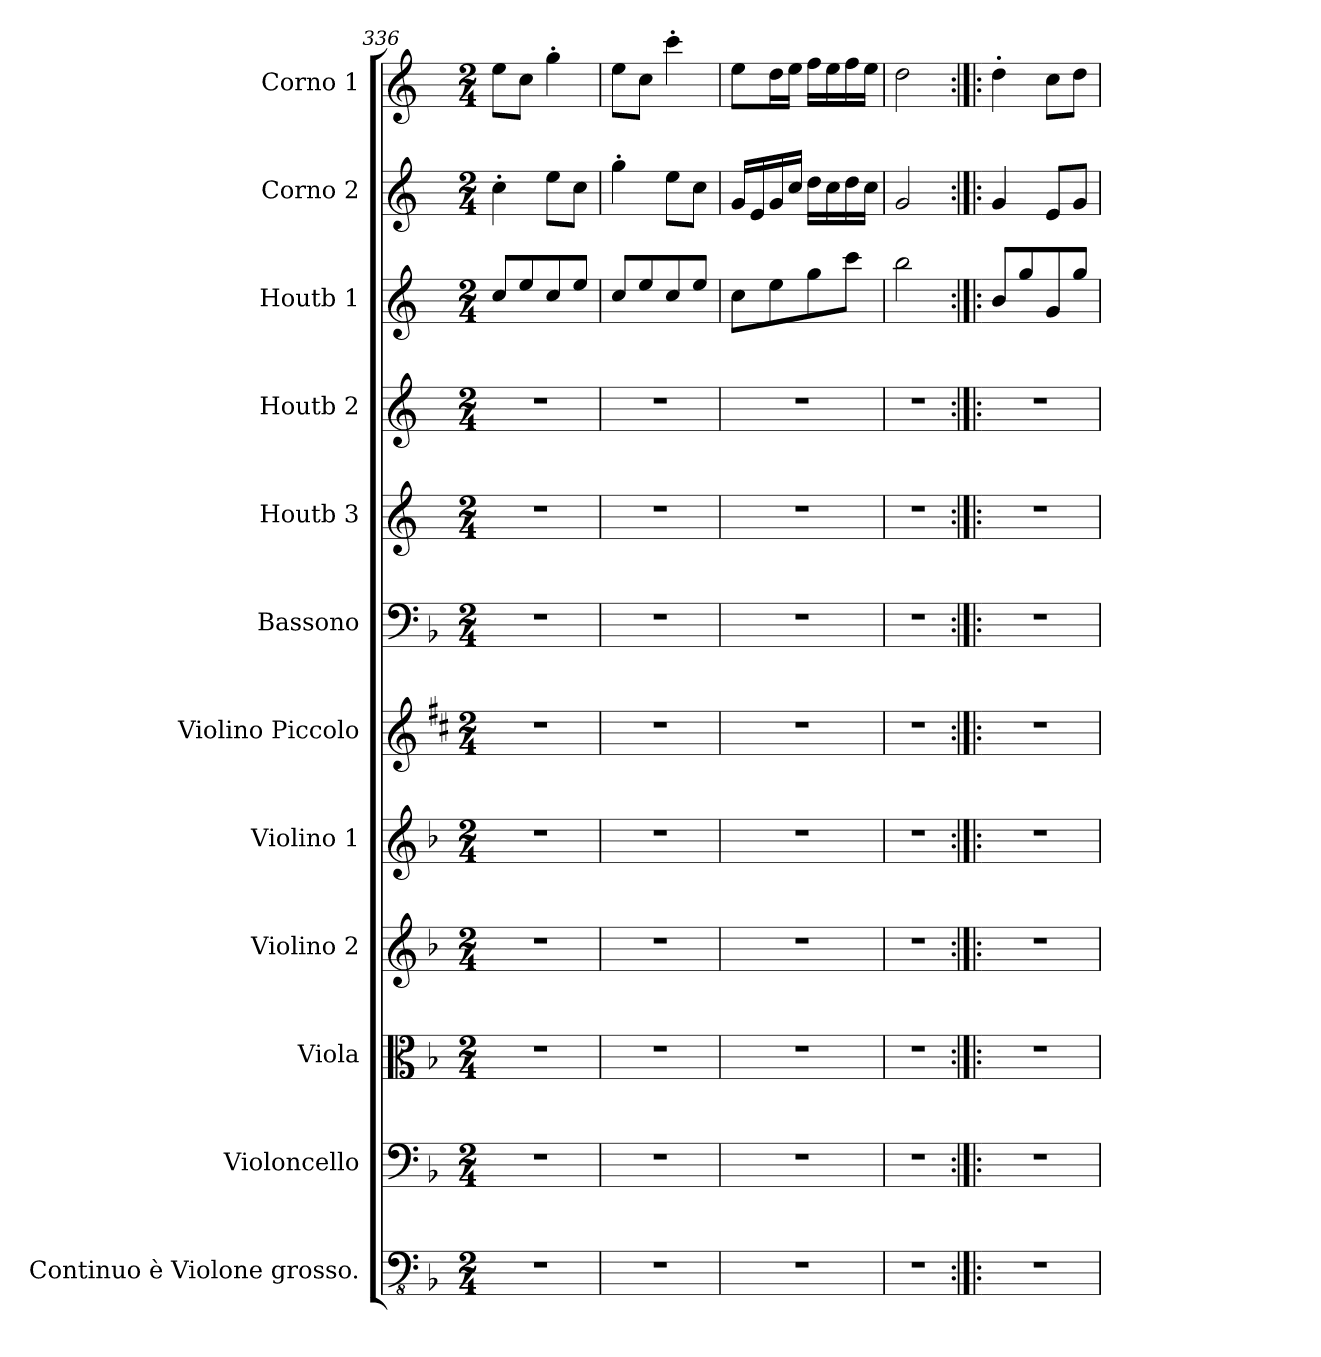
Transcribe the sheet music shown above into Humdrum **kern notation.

**kern	**kern	**kern	**kern	**kern	**kern	**kern	**kern	**kern	**kern	**kern	**kern
*part12	*part11	*part10	*part9	*part8	*part7	*part6	*part5	*part4	*part3	*part2	*part1
*staff12	*staff11	*staff10	*staff9	*staff8	*staff7	*staff6	*staff5	*staff4	*staff3	*staff2	*staff1
*I"Continuo è Violone grosso.	*I"Violoncello	*I"Viola	*I"Violino 2	*I"Violino 1	*I"Violino Piccolo	*I"Bassono	*I"Houtb 3	*I"Houtb 2	*I"Houtb 1	*I"Corno 2	*I"Corno 1
*	*I'Vc	*I'Vla	*I'Vln	*I'Vln	*I'Vln	*I'Bsn	*	*	*	*	*
*clefFv4	*clefF4	*clefC3	*clefG2	*clefG2	*clefG2	*clefF4	*clefG2	*clefG2	*clefG2	*clefG2	*clefG2
*ITrd7c12	*	*	*	*	*ITrd-2c-3	*	*ITrd4c7	*ITrd4c7	*ITrd4c7	*ITrd4c7	*ITrd4c7
*k[b-]	*k[b-]	*k[b-]	*k[b-]	*k[b-]	*k[b-]	*k[b-]	*k[b-]	*k[b-]	*k[b-]	*k[b-]	*k[b-]
*M2/4	*M2/4	*M2/4	*M2/4	*M2/4	*M2/4	*M2/4	*M2/4	*M2/4	*M2/4	*M2/4	*M2/4
=336	=336	=336	=336	=336	=336	=336	=336	=336	=336	=336	=336
2r	2r	2r	2r	2r	2r	2r	2r	2r	8f/L	4f'\	8a\L
.	.	.	.	.	.	.	.	.	8a/	.	8f\J
.	.	.	.	.	.	.	.	.	8f/	8a\L	4cc'\
.	.	.	.	.	.	.	.	.	8a/J	8f\J	.
=337	=337	=337	=337	=337	=337	=337	=337	=337	=337	=337	=337
2r	2r	2r	2r	2r	2r	2r	2r	2r	8f/L	4cc'\	8a\L
.	.	.	.	.	.	.	.	.	8a/	.	8f\J
.	.	.	.	.	.	.	.	.	8f/	8a\L	4ff'\
.	.	.	.	.	.	.	.	.	8a/J	8f\J	.
=338	=338	=338	=338	=338	=338	=338	=338	=338	=338	=338	=338
2r	2r	2r	2r	2r	2r	2r	2r	2r	8f\L	16c/LL	8a\L
.	.	.	.	.	.	.	.	.	.	16A/	.
.	.	.	.	.	.	.	.	.	8a\	16c/	16g\L
.	.	.	.	.	.	.	.	.	.	16f/JJ	16a\JJ
.	.	.	.	.	.	.	.	.	8cc\	16g\LL	16b-\LL
.	.	.	.	.	.	.	.	.	.	16f\	16a\
.	.	.	.	.	.	.	.	.	8ff\J	16g\	16b-\
.	.	.	.	.	.	.	.	.	.	16f\JJ	16a\JJ
=339	=339	=339	=339	=339	=339	=339	=339	=339	=339	=339	=339
2r	2r	2r	2r	2r	2r	2r	2r	2r	2ee\	2c/	2g\
!!LO:PB:g=z
=340:|!|:	=340:|!|:	=340:|!|:	=340:|!|:	=340:|!|:	=340:|!|:	=340:|!|:	=340:|!|:	=340:|!|:	=340:|!|:	=340:|!|:	=340:|!|:
2r	2r	2r	2r	2r	2r	2r	2r	2r	8e/L	4c/	4g'\
.	.	.	.	.	.	.	.	.	8cc/	.	.
.	.	.	.	.	.	.	.	.	8c/	8A/L	8f\L
.	.	.	.	.	.	.	.	.	8cc/J	8c/J	8g\J
=	=	=	=	=	=	=	=	=	=	=	=
*-	*-	*-	*-	*-	*-	*-	*-	*-	*-	*-	*-
